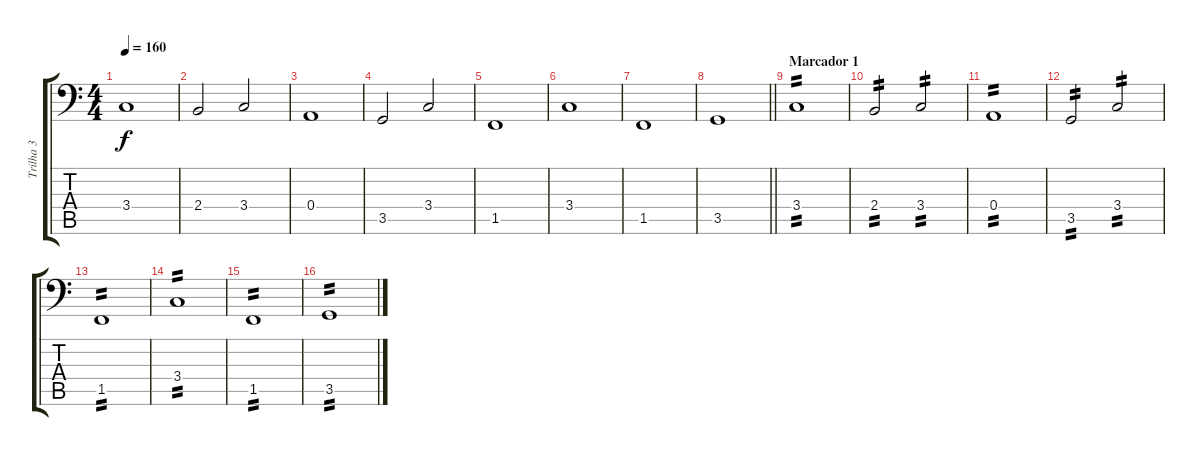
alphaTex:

\track ("Trilha 3" "Trilha 3") {instrument electricbassfinger}
\staff {score tabs}
\tuning (C3 G2 D2 A1 E1 B0) {hide}
\ts (4 4)
\tempo 160
\clef f4
\ks c
3.4.1{dy f instrument electricbassfinger} |
2.4.2 3.4.2 |
0.4.1 |
3.5.2 3.4.2 |
1.5.1 |
3.4.1 |
1.5.1 |
\barLineRight lightlight
3.5.1 |
\section ("" "Marcador 1")
3.4.1{tp 2} |
2.4.2{tp 2} 3.4.2{tp 2} |
0.4.1{tp 2} |
3.5.2{tp 2} 3.4.2{tp 2} |
1.5.1{tp 2} |
3.4.1{tp 2} |
1.5.1{tp 2} |
3.5.1{tp 2}
